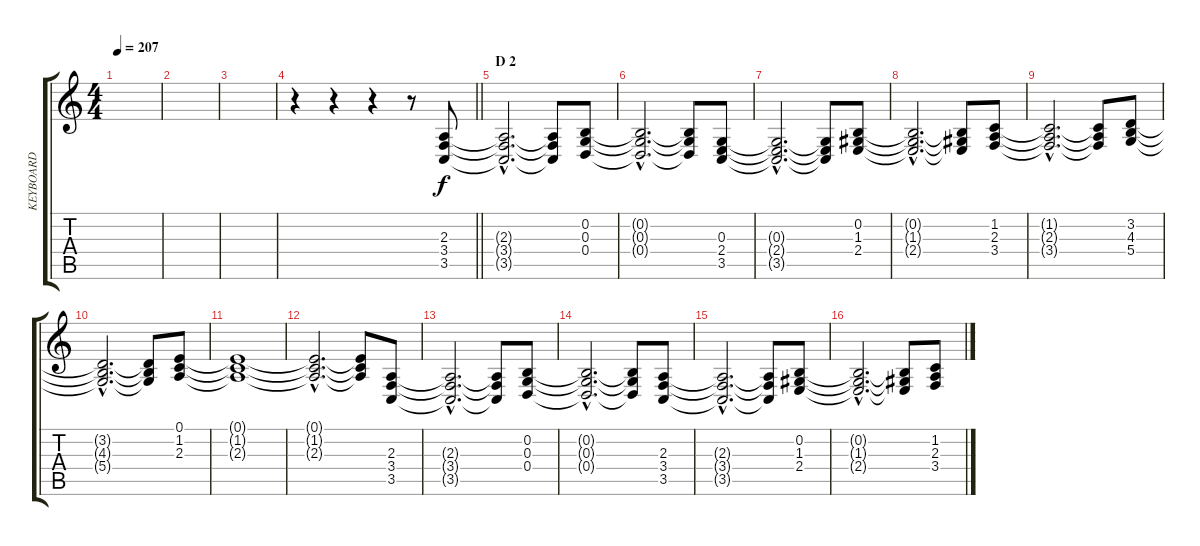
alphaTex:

\track ("KEYBOARD" "KEYBOARD") {instrument stringensemble1}
\staff {score tabs}
\tuning (E4 B3 G3 D3 A2 E2) {hide}
\ts (4 4)
\tempo 207
\clef g2
\ks c
|
|
|
\barLineRight lightlight
r.4 r.4 r.4 r.8 (2.3 3.4 3.5).8 |
\section ("" "D 2")
(2.3{hac t} 3.4{hac t} 3.5{hac t}).2{d} (2.3{t} 3.4{t} 3.5{t}).8 (0.2 0.3 0.4).8 |
(0.2{hac t} 0.3{hac t} 0.4{hac t}).2{d} (0.2{t} 0.3{t} 0.4{t}).8 (0.3 2.4 3.5).8 |
(0.3{hac t} 2.4{hac t} 3.5{hac t}).2{d} (0.3{t} 2.4{t} 3.5{t}).8 (0.2 1.3 2.4).8 |
(0.2{hac t} 1.3{hac t} 2.4{hac t}).2{d} (0.2{t} 1.3{t} 2.4{t}).8 (1.2 2.3 3.4).8 |
(1.2{hac t} 2.3{hac t} 3.4{hac t}).2{d} (1.2{t} 2.3{t} 3.4{t}).8 (3.2 4.3 5.4).8 |
(3.2{hac t} 4.3{hac t} 5.4{hac t}).2{d} (3.2{t} 4.3{t} 5.4{t}).8 (0.1 1.2 2.3).8 |
(0.1{t} 1.2{t} 2.3{t}).1 |
(0.1{hac t} 1.2{hac t} 2.3{hac t}).2{d} (0.1{t} 1.2{t} 2.3{t}).8 (2.3 3.4 3.5).8 |
(2.3{hac t} 3.4{hac t} 3.5{hac t}).2{d} (2.3{t} 3.4{t} 3.5{t}).8 (0.2 0.3 0.4).8 |
(0.2{hac t} 0.3{hac t} 0.4{hac t}).2{d} (0.2{t} 0.3{t} 0.4{t}).8 (2.3 3.4 3.5).8 |
(2.3{hac t} 3.4{hac t} 3.5{hac t}).2{d} (2.3{t} 3.4{t} 3.5{t}).8 (0.2 1.3 2.4).8 |
(0.2{hac t} 1.3{hac t} 2.4{hac t}).2{d} (0.2{t} 1.3{t} 2.4{t}).8 (1.2 2.3 3.4).8
